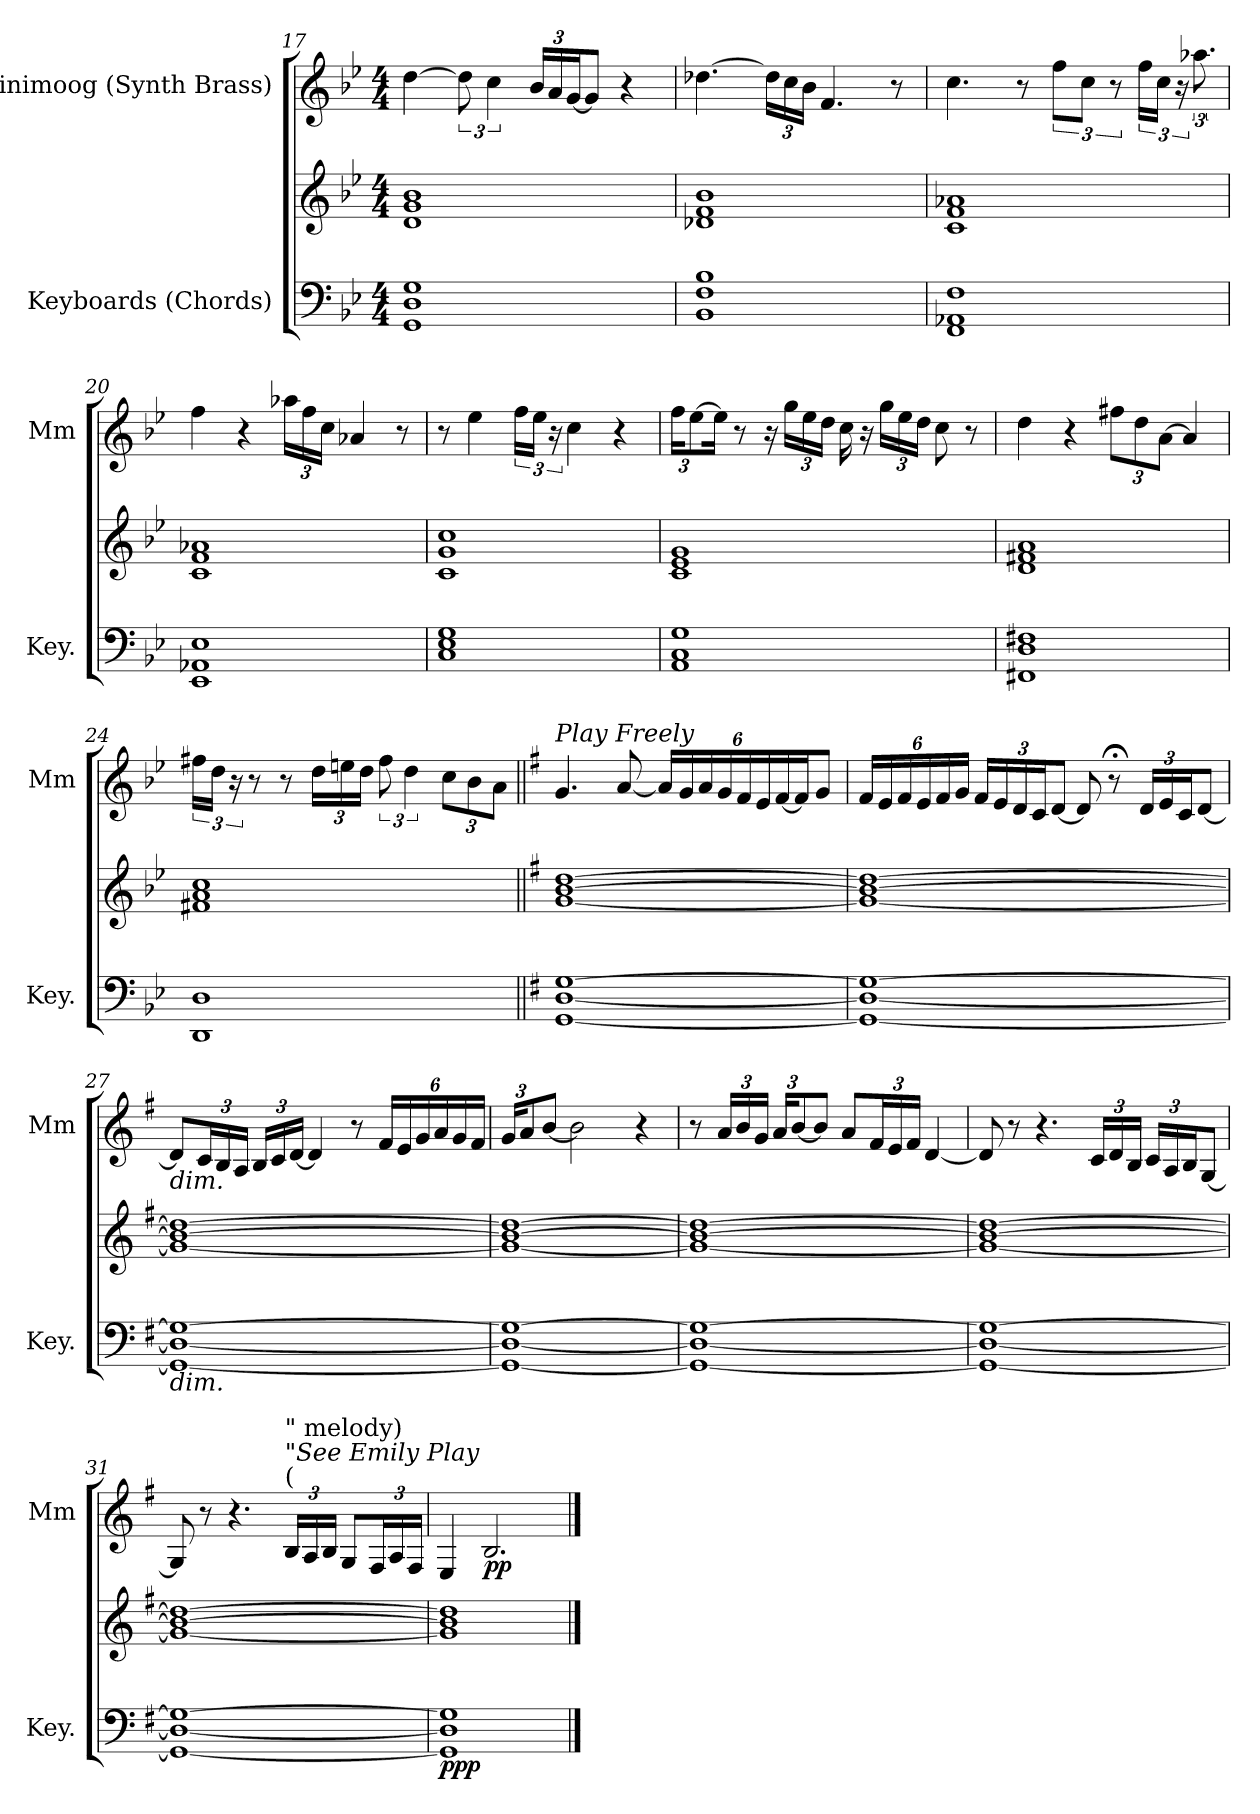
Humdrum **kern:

**kern	**kern	**dynam	**kern	**dynam
*part2	*part2	*part2	*part1	*part1
*staff3	*staff2	*staff2/3	*staff1	*staff1
*I"Keyboards (Chords)	*	*	*I"Minimoog (Synth Brass)	*
*I'Key.	*	*	*I'Mm	*
*clefF4	*clefG2	*	*clefG2	*
*k[b-e-]	*k[b-e-]	*	*k[b-e-]	*
*M4/4	*M4/4	*	*M4/4	*
=17	=17	=17	=17	=17
1GG 1D 1G	1d 1g 1b-	.	[4dd\	.
.	.	.	12dd\]	.
.	.	.	6cc\	.
*	*	*	*Xbrackettup	*
.	.	.	24b-/LL	.
.	.	.	24a/	.
.	.	.	[24g/J	.
.	.	.	8g/J]	.
.	.	.	4r	.
=18	=18	=18	=18	=18
1BB- 1F 1B-	1d-X 1f 1b-	.	[4.dd-X\	.
.	.	.	24dd-\LL]	.
.	.	.	24cc\	.
.	.	.	24b-\JJ	.
.	.	.	4.f/	.
.	.	.	8r	.
=19	=19	=19	=19	=19
1FF 1AA-X 1F	1c 1f 1a-X	.	4.cc\	.
.	.	.	8r	.
*	*	*	*brackettup	*
.	.	.	12ff\L	.
.	.	.	12cc\J	.
.	.	.	12r	.
.	.	.	24ff\LL	.
.	.	.	24cc\JJ	.
.	.	.	24r	.
.	.	.	12.aa-X\	.
=20	=20	=20	=20	=20
1EE- 1AA-X 1E-	1c 1f 1a-X	.	4ff\	.
.	.	.	4r	.
*	*	*	*Xbrackettup	*
.	.	.	24aa-X\LL	.
.	.	.	24ff\	.
.	.	.	24cc\JJ	.
.	.	.	4a-X/	.
.	.	.	8r	.
!!LO:LB:g=z
=21	=21	=21	=21	=21
1C 1E- 1G	1c 1g 1cc	.	8r	.
.	.	.	4ee-\	.
*	*	*	*brackettup	*
.	.	.	24ff\LL	.
.	.	.	24ee-\JJ	.
.	.	.	24r	.
.	.	.	4cc\	.
.	.	.	4r	.
=22	=22	=22	=22	=22
*	*	*	*Xbrackettup	*
1AA 1C 1G	1c 1e- 1g	.	24ff\KL	.
.	.	.	[12ee-\	.
.	.	.	16ee-\Jk]	.
.	.	.	8r	.
.	.	.	16r	.
.	.	.	24gg\LL	.
.	.	.	24ee-\	.
.	.	.	24dd\JJ	.
.	.	.	16cc\	.
.	.	.	16r	.
.	.	.	24gg\LL	.
.	.	.	24ee-\	.
.	.	.	24dd\JJ	.
.	.	.	8cc\	.
.	.	.	8r	.
=23	=23	=23	=23	=23
1FF#X 1D 1F#X	1d 1f#X 1a	.	4dd\	.
.	.	.	4r	.
.	.	.	12ff#X\L	.
.	.	.	12dd\	.
.	.	.	[12a\J	.
.	.	.	4a/]	.
=24	=24	=24	=24	=24
*	*	*	*brackettup	*
1DD 1D	1f#X 1a 1cc	.	24ff#X\LL	.
.	.	.	24dd\JJ	.
.	.	.	24r	.
.	.	.	8r	.
.	.	.	8r	.
*	*	*	*Xbrackettup	*
.	.	.	24dd\LL	.
.	.	.	24een\	.
.	.	.	24dd\JJ	.
*	*	*	*brackettup	*
.	.	.	12ff#\	.
.	.	.	6dd\	.
*	*	*	*Xbrackettup	*
.	.	.	12cc\L	.
.	.	.	12b-\	.
.	.	.	12a\J	.
!!LO:LB:g=z
=25||	=25||	=25||	=25||	=25||
*k[f#]	*k[f#]	*	*k[f#]	*
*	*	*	*MM36	*
!	!	!	!LO:TX:a:i:t=Play Freely	!
[1GG [1D [1G	[1g [1b [1dd	.	4.g/	.
.	.	.	[8a/	.
.	.	.	16a/LL]	.
.	.	.	24g/	.
.	.	.	24a/	.
.	.	.	24g/	.
.	.	.	24f#/	.
.	.	.	24e/	.
.	.	.	[24f#/	.
.	.	.	16f#/J]	.
.	.	.	8g/J	.
=26	=26	=26	=26	=26
1GG_ 1D_ 1G_	1g_ 1b_ 1dd_	.	24f#/LL	.
.	.	.	24e/	.
.	.	.	24f#/	.
.	.	.	24e/	.
.	.	.	24f#/	.
.	.	.	24g/JJ	.
.	.	.	24f#/LL	.
.	.	.	24e/	.
.	.	.	24d/	.
.	.	.	24c/J	.
.	.	.	[12d/J	.
.	.	.	8d/]	.
.	.	.	8r;<	.
.	.	.	24d/LL	.
.	.	.	24e/	.
.	.	.	24c/J	.
.	.	.	[8d/J	.
=27	=27	=27	=27	=27
!	!	!	!LO:TX:b:i:t=dim.	!
!LO:TX:b:i:t=dim.	!	!	!	!
1GG_ 1D_ 1G_	1g_ 1b_ 1dd_	.	8d/L]	.
.	.	.	24c/L	.
.	.	.	24B/	.
.	.	.	24A/JJ	.
.	.	.	24B/LL	.
.	.	.	24c/	.
.	.	.	[24d/JJ	.
.	.	.	4d/]	.
.	.	.	8r	.
.	.	.	24f#/LL	.
.	.	.	24e/	.
.	.	.	24g/	.
.	.	.	24a/	.
.	.	.	24g/	.
.	.	.	24f#/JJ	.
!!LO:PB:g=z
=28	=28	=28	=28	=28
1GG_ 1D_ 1G_	1g_ 1b_ 1dd_	.	24g/KL	.
.	.	.	12a/	.
.	.	.	[8b/J	.
.	.	.	2b\]	.
.	.	.	4r	.
=29	=29	=29	=29	=29
1GG_ 1D_ 1G_	1g_ 1b_ 1dd_	.	8r	.
.	.	.	24a/LL	.
.	.	.	24b/	.
.	.	.	24g/JJ	.
.	.	.	24a/KL	.
.	.	.	[12b/	.
.	.	.	8b/J]	.
.	.	.	8a/L	.
.	.	.	24f#/L	.
.	.	.	24e/	.
.	.	.	24f#/JJ	.
.	.	.	[4d/	.
=30	=30	=30	=30	=30
1GG_ 1D_ 1G_	1g_ 1b_ 1dd_	.	8d/]	.
.	.	.	8r	.
.	.	.	4.r	.
.	.	.	24c/LL	.
.	.	.	24d/	.
.	.	.	24B/JJ	.
.	.	.	24c/LL	.
.	.	.	24A/	.
.	.	.	24B/J	.
.	.	.	[8G/J	.
=31	=31	=31	=31	=31
1GG_ 1D_ 1G_	1g_ 1b_ 1dd_	.	8G/]	.
.	.	.	8r	.
.	.	.	4.r	.
!	!	!	!LO:TX:a:t=(	!
!	!	!	!LO:TX:a:i:t="See Emily Play	!
!	!	!	!LO:TX:a:t=" melody)	!
.	.	.	24B/LL	.
.	.	.	24A/	.
.	.	.	24B/JJ	.
.	.	.	8G/L	.
.	.	.	24F#/L	.
.	.	.	24A/	.
.	.	.	24F#/JJ	.
=32	=32	=32	=32	=32
!	!	!LO:DY:b=2	!	!
1GG] 1D] 1G]	1g] 1b] 1dd]	ppp	4E/	.
!	!	!	!	!LO:DY:b
.	.	.	2.B/	pp
==	==	==	==	==
*-	*-	*-	*-	*-
